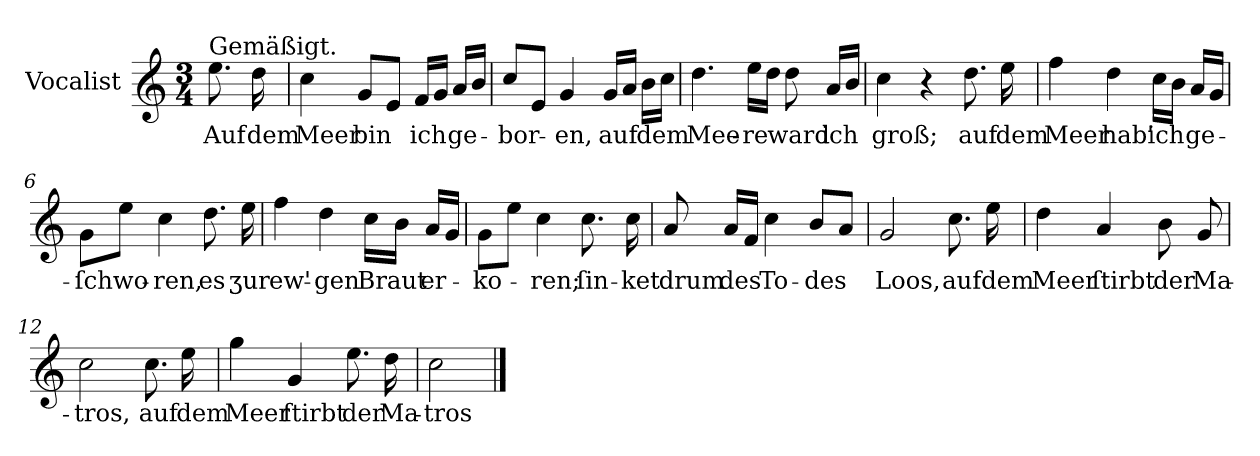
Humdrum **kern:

**kern	**text
*part1	*part1
*staff1	*staff1
*I"Vocalist	*
*clefG2	*
*k[]	*
*C:	*
*M3/4	*
=	=
!LO:TX:a:t=Gemäßigt.	!
8.ee	Auf
16dd	dem
=1	=1
4cc	Meer
8gL	bin
8eJ	.
16fLL	ich
16gJJ	.
16aLL	ge-
16bJJ	.
=2	=2
8ccL	-bor-
8eJ	.
4g	-en,
16gLL	auf
16aJJ	.
16bLL	dem
16ccJJ	.
=3	=3
4.dd	Mee-
16eeLL	-re
16ddJJ	.
8dd	ward
16aLL	ich
16bJJ	.
=4	=4
4cc	groß;
4r	.
8.dd	auf
16ee	dem
=5	=5
4ff	Meer
4dd	hab'
16ccLL	ich
16bJJ	.
16aLL	ge-
16gJJ	.
=6	=6
8gL	-ſchwo-
8eeJ	.
4cc	-ren,
8.dd	es
16ee	ʒur
=7	=7
4ff	ew'-
4dd	-gen
16ccLL	Braut
16bJJ	.
16aLL	er-
16gJJ	.
=8	=8
8gL	-ko-
8eeJ	.
4cc	-ren;
8.cc	ſin-
16cc	-ket
=9	=9
8a	drum
16aLL	des
16fJJ	.
4cc	To-
8bL	-des
8aJ	.
=10	=10
2g	Loos,
8.cc	auf
16ee	dem
=11	=11
4dd	Meer
4a	ſtirbt
8b	der
8g	Ma-
=12	=12
2cc	-tros,
8.cc	auf
16ee	dem
=13	=13
4gg	Meer
4g	ſtirbt
8.ee	der
16dd	Ma-
=14	=14
2cc	-tros
==	==
*-	*-
